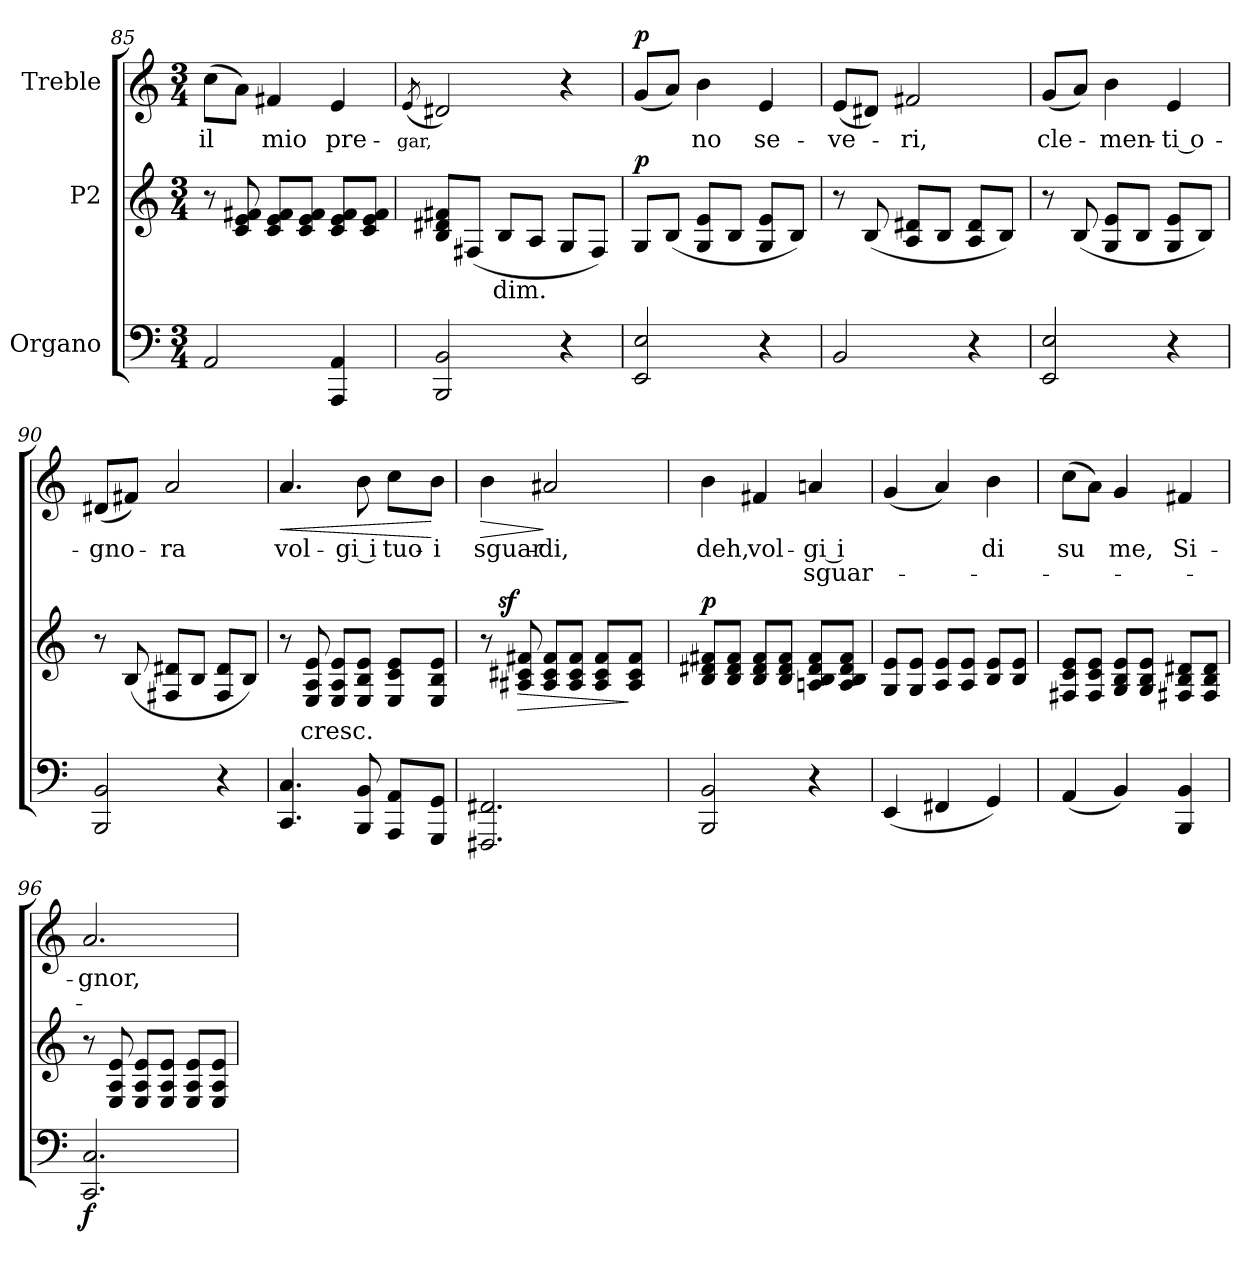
**kern	**dynam	**kern	**text	**dynam	**kern	**text	**text	**dynam
*part3	*part3	*part2	*part2	*part2	*part1	*part1	*part1	*part1
*staff3	*staff3	*staff2	*staff2	*staff2	*staff1	*staff1	*staff1	*staff1
*I"Organo	*	*I"P2	*	*	*I"Treble	*	*	*
*clefF4	*	*clefG2	*	*	*clefG2	*	*	*
*k[]	*	*k[]	*	*	*k[]	*	*	*
*a:	*	*a:	*	*	*a:	*	*	*
*M3/4	*	*M3/4	*	*	*M3/4	*	*	*
=85	=85	=85	=85	=85	=85	=85	=85	=85
!	!	!	!	!	!	!LO:LY:b:color=#000000	!	!
2AAi/	.	8r	.	.	(8cci\L	il	.	.
.	.	8ci/ 8ei 8f#Xi	.	.	8ai\J)	.	.	.
!	!	!	!	!	!	!LO:LY:b:color=#000000	!	!
.	.	8ci/ 8ei/ 8f#i/L	.	.	4f#Xi/	mio	.	.
.	.	8ci/ 8ei/ 8f#i/J	.	.	.	.	.	.
!	!	!	!	!	!	!LO:LY:b:color=#000000	!	!
4AAAi/ 4AAi	.	8ci/ 8ei/ 8f#i/L	.	.	4ei/	pre-	.	.
.	.	8ci/ 8ei/ 8f#i/J	.	.	.	.	.	.
=86	=86	=86	=86	=86	=86	=86	=86	=86
!	!	!	!	!	!	!LO:LY:b:color=#000000	!	!
.	.	.	.	.	(8qei/	-gar,	.	.
2BBBi/ 2BBi	.	8Bi/ 8d#Xi/ 8f#Xi/L	.	.	2d#Xi/)	.	.	.
.	.	(8F#Xi/J	.	.	.	.	.	.
!	!	!	!LO:LY:b:color=#000000	!	!	!	!	!
.	.	8Bi/L	dim.	.	.	.	.	.
.	.	8Ai/J	.	.	.	.	.	.
!	!	!	!	!	!	!LO:LY:b:color=#000000	!	!
4r	.	8Gi/L	.	.	4r	me-	.	.
.	.	8F#i/J)	.	.	.	.	.	.
=87	=87	=87	=87	=87	=87	=87	=87	=87
2EEi/ 2Ei	.	8Gi/L	.	p	(8gi/L	.	.	p
.	.	(8Bi/J	.	.	8ai/J)	.	.	.
!	!	!	!	!	!	!LO:LY:b:color=#000000	!	!
.	.	8Gi/ 8ei/L	.	.	4bi\	-no	.	.
.	.	8Bi/J	.	.	.	.	.	.
!	!	!	!	!	!	!LO:LY:b:color=#000000	!	!
4r	.	8Gi/ 8ei/L	.	.	4ei/	se-	.	.
.	.	8Bi/J)	.	.	.	.	.	.
=88	=88	=88	=88	=88	=88	=88	=88	=88
!	!	!	!	!	!	!LO:LY:b:color=#000000	!	!
2BBi/	.	8r	.	.	(8ei/L	-ve-	.	.
.	.	(8Bi/	.	.	8d#Xi/J)	.	.	.
!	!	!	!	!	!	!LO:LY:b:color=#000000	!	!
.	.	8Ai/ 8d#Xi/L	.	.	2f#Xi/	-ri,	.	.
.	.	8Bi/J	.	.	.	.	.	.
4r	.	8Ai/ 8d#i/L	.	.	.	.	.	.
.	.	8Bi/J)	.	.	.	.	.	.
!!LO:LB:g=z
=89	=89	=89	=89	=89	=89	=89	=89	=89
!	!	!	!	!	!	!LO:LY:b:color=#000000	!	!
2EEi/ 2Ei	.	8r	.	.	(8gi/L	cle-	.	.
.	.	(8Bi/	.	.	8ai/J)	.	.	.
!	!	!	!	!	!	!LO:LY:b:color=#000000	!	!
.	.	8Gi/ 8ei/L	.	.	4bi\	-men-	.	.
.	.	8Bi/J	.	.	.	.	.	.
!	!	!	!	!	!	!LO:LY:b:color=#000000	!	!
4r	.	8Gi/ 8ei/L	.	.	4ei/	-ti o-	.	.
.	.	8Bi/J)	.	.	.	.	.	.
=90	=90	=90	=90	=90	=90	=90	=90	=90
!	!	!	!	!	!	!LO:LY:b:color=#000000	!	!
2BBBi/ 2BBi	.	8r	.	.	(8d#Xi/L	-gno-	.	.
.	.	(8Bi/	.	.	8f#Xi/J)	.	.	.
!	!	!	!	!	!	!LO:LY:b:color=#000000	!	!
.	.	8F#Xi/ 8d#Xi/L	.	.	2ai/	-ra	.	.
.	.	8Bi/J	.	.	.	.	.	.
4r	.	8F#i/ 8d#i/L	.	.	.	.	.	.
.	.	8Bi/J)	.	.	.	.	.	.
=91	=91	=91	=91	=91	=91	=91	=91	=91
!	!	!	!	!	!	!LO:LY:b:color=#000000	!	!LO:HP:b
4.CCi/ 4.Ci	.	8r	.	.	4.ai/	vol-	.	<
!	!	!	!LO:LY:b:color=#000000	!	!	!	!	!
.	.	8Ei/ 8Ai 8ei	cresc.	.	.	.	.	.
.	.	8Ei/ 8Ai/ 8ei/L	.	.	.	.	.	.
!	!	!	!	!	!	!LO:LY:b:color=#000000	!	!
8BBBi/ 8BBi	.	8Ei/ 8Bi/ 8ei/J	.	.	8bi\	-gi i	.	.
!	!	!	!	!	!	!LO:LY:b:color=#000000	!	!
8AAAi/ 8AAi/L	.	8Ei/ 8ci/ 8ei/L	.	.	8cci\L	tuo-	.	.
!	!	!	!	!	!	!LO:LY:b:color=#000000	!	!
8GGGi/ 8GGi/J	.	8Ei/ 8Bi/ 8ei/J	.	.	8bi\J	-i	.	[
=92	=92	=92	=92	=92	=92	=92	=92	=92
!	!	!	!	!	!	!LO:LY:b:color=#000000	!	!LO:HP:b
*	*	*^	*	*	*	*	*	*
2.FFF#Xi/ 2.FF#Xi	.	8r	32ryy	.	.	4bi\	sguar-	.	>
.	.	.	128...ryy	.	.	.	.	.	.
.	.	.	2ryy	.	sf	.	.	.	.
!	!	!	!	!	!LO:HP:b	!	!	!	!
.	.	8A#Xi/ 8c#Xi 8f#Xi	.	.	>	.	.	.	.
!	!	!	!	!	!	!	!LO:LY:b:color=#000000	!	!
.	.	8A#i/ 8c#i/ 8f#i/L	.	.	.	2a#Xi/	-di,	.	]
.	.	8A#i/ 8c#i/ 8f#i/J	.	.	.	.	.	.	.
.	.	8A#i/ 8c#i/ 8f#i/L	.	.	.	.	.	.	.
.	.	.	8ryy	.	.	.	.	.	.
.	.	8A#i/ 8c#i/ 8f#i/J	.	.	]	.	.	.	.
.	.	.	16ryy	.	.	.	.	.	.
.	.	.	64ryy	.	.	.	.	.	.
.	.	.	1024ryy	.	.	.	.	.	.
*	*	*v	*v	*	*	*	*	*	*
=93	=93	=93	=93	=93	=93	=93	=93	=93
*	*	*^	*	*	*	*	*	*
!	!	!	!	!	!	!	!LO:LY:b:color=#000000	!	!
*	*	*v	*v	*	*	*	*	*	*
2BBBi/ 2BBi	.	8Bi/ 8d#Xi/ 8f#Xi/L	.	p	4bi\	deh,	.	.
.	.	8Bi/ 8d#i/ 8f#i/J	.	.	.	.	.	.
!	!	!	!	!	!	!LO:LY:b:color=#000000	!	!
.	.	8Bi/ 8d#i/ 8f#i/L	.	.	4f#Xi/	vol-	.	.
.	.	8Bi/ 8d#i/ 8f#i/J	.	.	.	.	.	.
!	!	!	!	!	!	!LO:LY:b:color=#000000	!LO:LY:b:color=#000000	!
4r	.	8Ani/ 8Bi/ 8d#i/ 8f#i/L	.	.	4ani/	-gi i	sguar-	.
.	.	8Ai/ 8Bi/ 8d#i/ 8f#i/J	.	.	.	.	.	.
=94	=94	=94	=94	=94	=94	=94	=94	=94
(4EEi/	.	8Gi/ 8ei/L	.	.	(4gi/	.	.	.
.	.	8Gi/ 8ei/J	.	.	.	.	.	.
4FF#Xi/	.	8Ai/ 8ei/L	.	.	4ai/)	.	.	.
.	.	8Ai/ 8ei/J	.	.	.	.	.	.
!	!	!	!	!	!	!LO:LY:b:color=#000000	!	!
4GGi/)	.	8Bi/ 8ei/L	.	.	4bi\	-di	.	.
.	.	8Bi/ 8ei/J	.	.	.	.	.	.
!!LO:LB:g=z
=95	=95	=95	=95	=95	=95	=95	=95	=95
!	!	!	!	!	!	!LO:LY:b:color=#000000	!	!
(4AAi/	.	8F#Xi/ 8ci/ 8ei/L	.	.	(8cci\L	su	.	.
.	.	8F#i/ 8ci/ 8ei/J	.	.	8ai\J)	.	.	.
!	!	!	!	!	!	!LO:LY:b:color=#000000	!	!
4BBi/)	.	8Gi/ 8Bi/ 8ei/L	.	.	4gi/	me,	.	.
.	.	8Gi/ 8Bi/ 8ei/J	.	.	.	.	.	.
!	!	!	!	!	!	!LO:LY:b:color=#000000	!	!
4BBBi/ 4BBi	.	8F#Xi/ 8Bi/ 8d#Xi/L	.	.	4f#Xi/	Si-	.	.
.	.	8F#i/ 8Bi/ 8d#i/J	.	.	.	.	.	.
=96	=96	=96	=96	=96	=96	=96	=96	=96
!	!	!	!	!	!	!LO:LY:b:color=#000000	!	!
2.CCi/ 2.Ci	f	8r	.	.	2.ai/	-gnor,	.	.
.	.	8Ei/ 8Ai 8ei	.	.	.	.	.	.
.	.	8Ei/ 8Ai/ 8ei/L	.	.	.	.	.	.
.	.	8Ei/ 8Ai/ 8ei/J	.	.	.	.	.	.
.	.	8Ei/ 8Ai/ 8ei/L	.	.	.	.	.	.
.	.	8Ei/ 8Ai/ 8ei/J	.	.	.	.	.	.
=	=	=	=	=	=	=	=	=
*-	*-	*-	*-	*-	*-	*-	*-	*-
